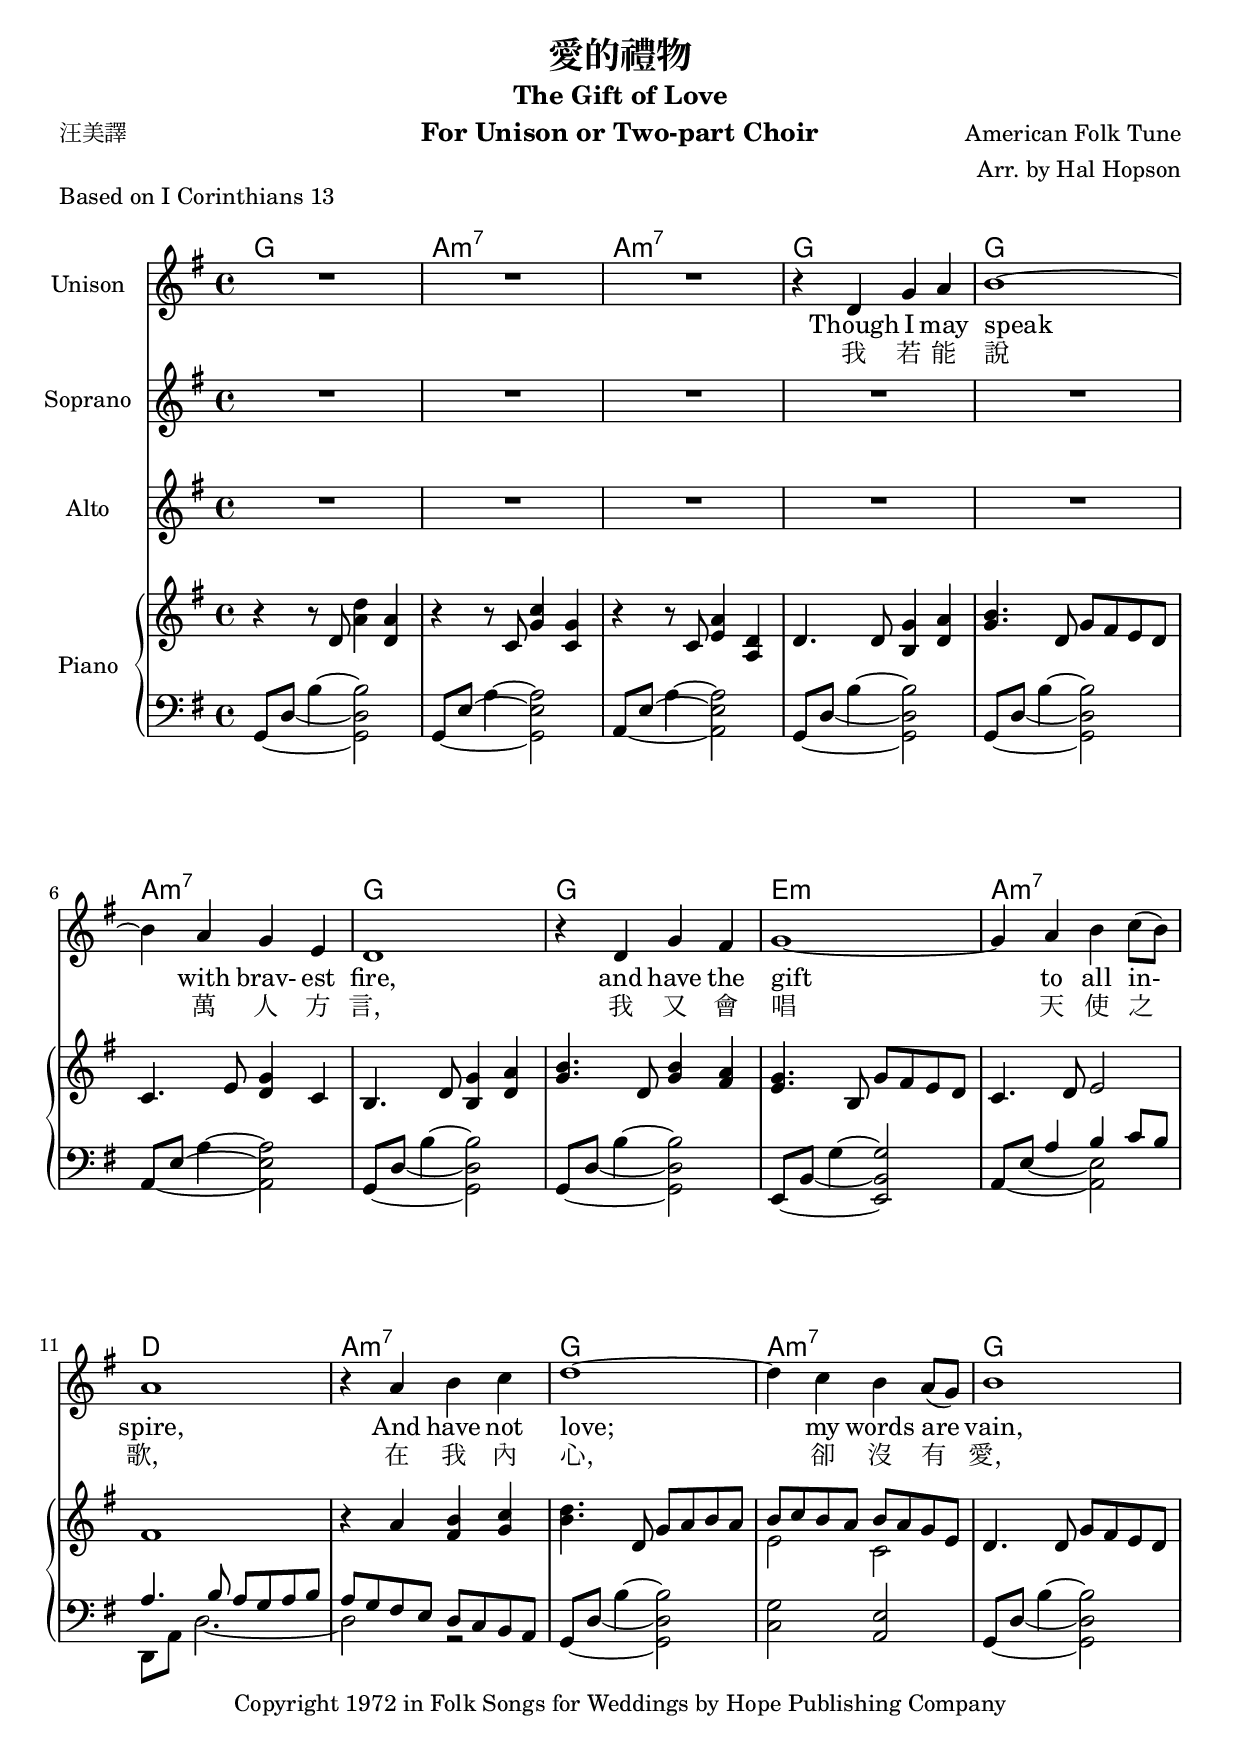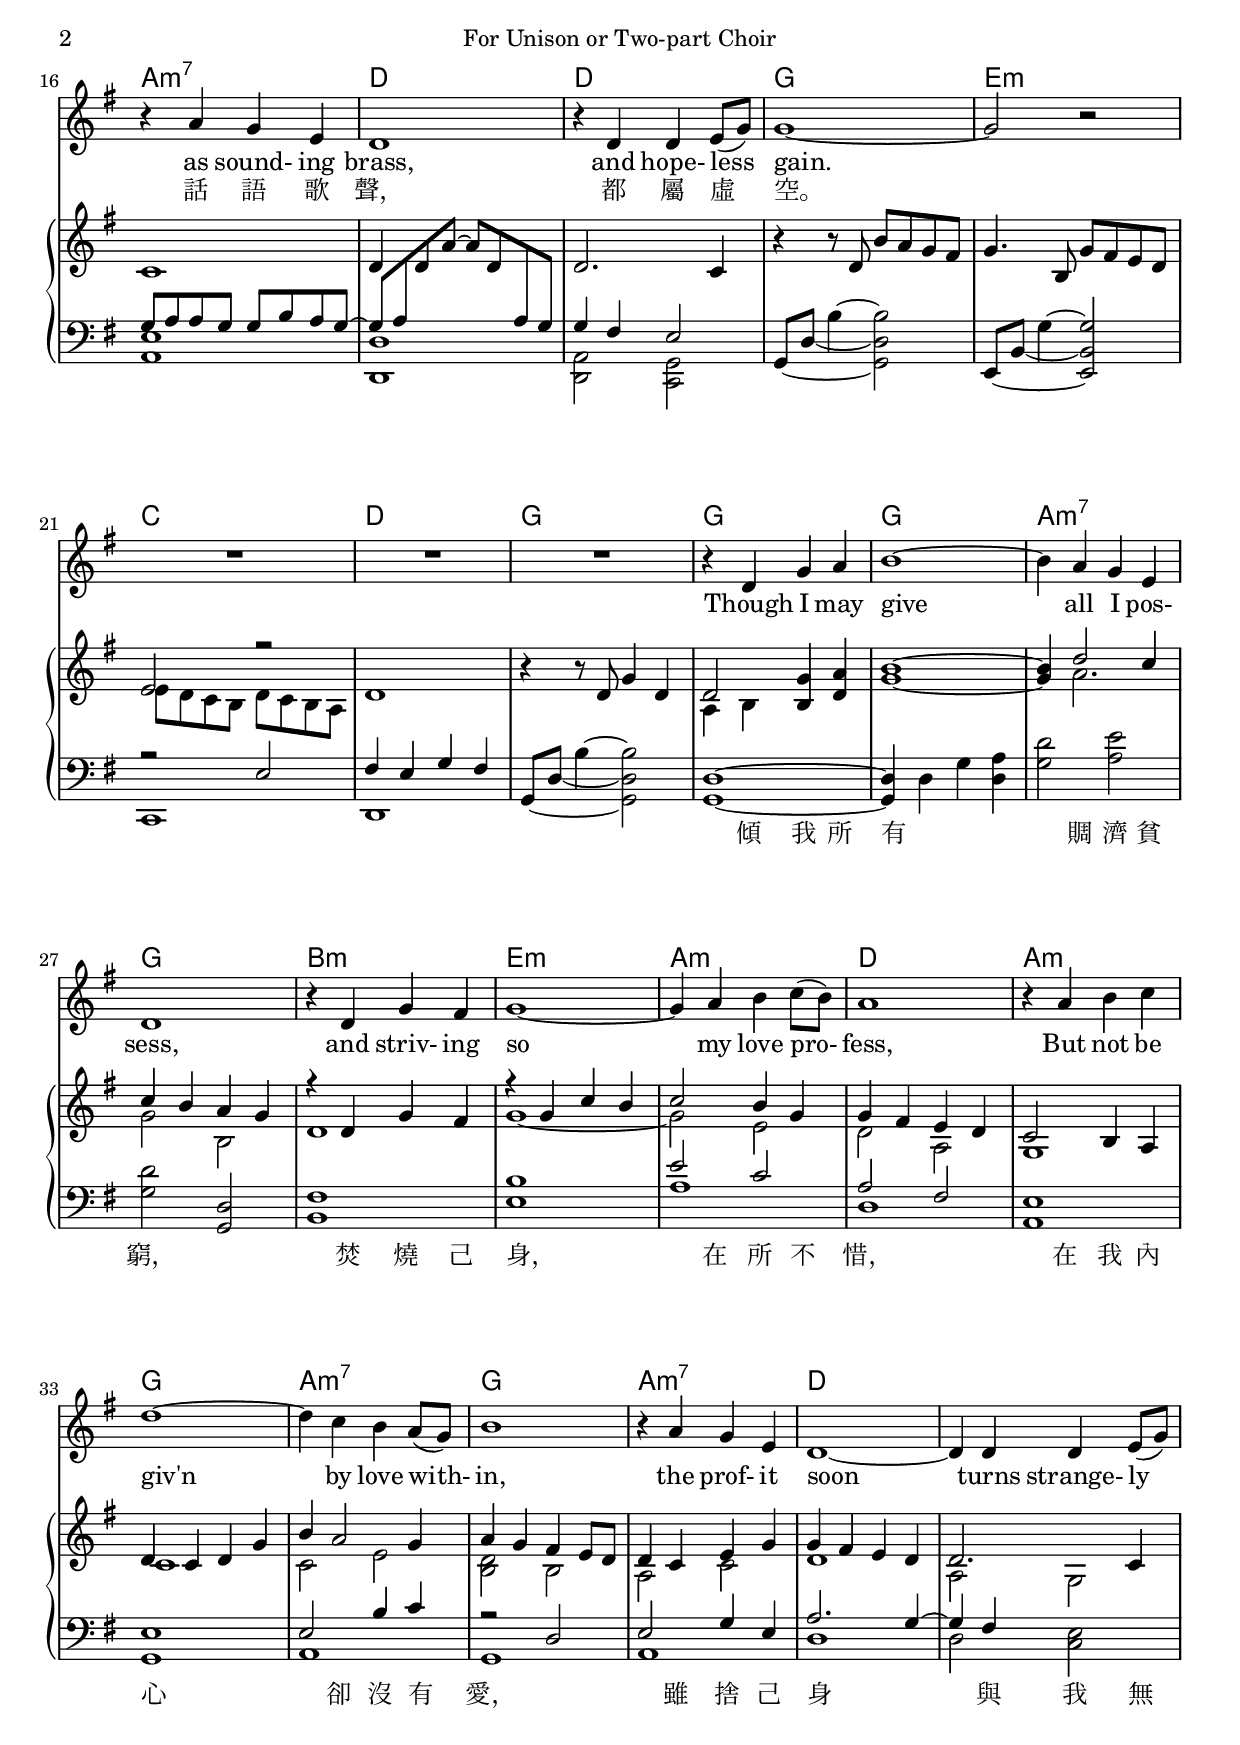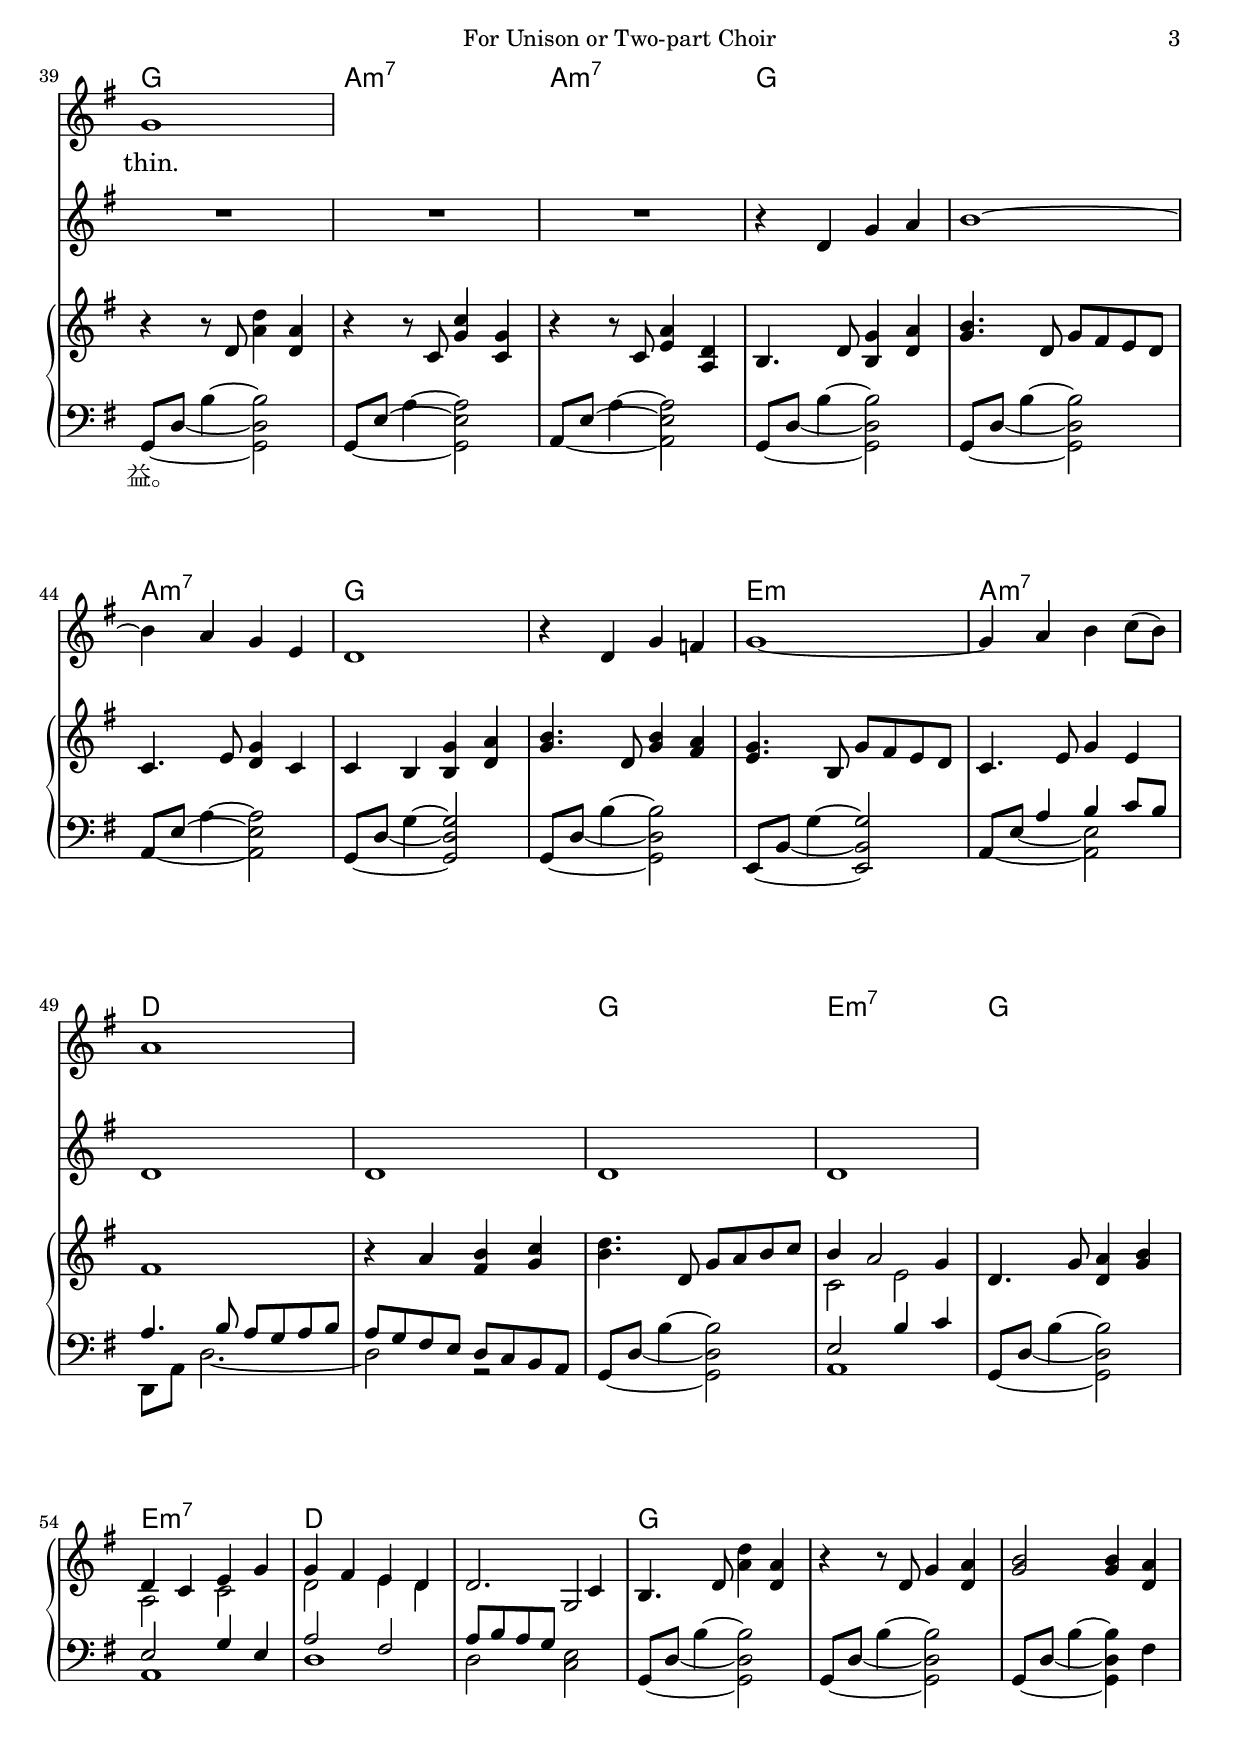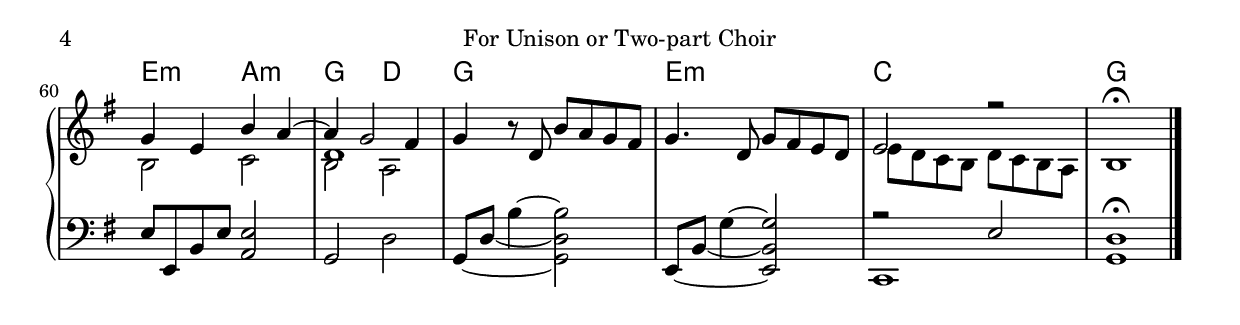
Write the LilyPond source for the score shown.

\version "2.18.2"

\header {
  title = "愛的禮物"
  subtitle = "The Gift of Love"
  instrument = "For Unison or Two-part Choir"
  composer = "American Folk Tune"
  arranger = "Arr. by Hal Hopson"
  poet = "汪美譯"
  piece = "Based on I Corinthians 13"
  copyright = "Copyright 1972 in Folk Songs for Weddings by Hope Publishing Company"
}

global = {
  \key g \major
  \time 4/4
}

unisonVoice = \relative c' {
  \global
  \dynamicUp
  \set noChordSymbol = ""
  
  R1*3

  {
    r4 d g a b1~b4 a g e d1
    r4 d g fis g1~g4 a b c8(b8) a1
    r4 a b c d1~d4 c b a8(g8) b1
    r4 a g e d1 r4 d d e8(g8) g1~g2 r2
  }
  
  R1*3
  
  {
    r4 d g a b1~b4 a g e d1
    r4 d g fis g1~g4 a b c8(b8) a1
    r4 a b c d1~d4 c b a8(g8) b1
    r4 a g e d1~d4 d d e8(g8) g1
  }
}

verseUnisonVoice = \lyricmode {
  <<
    {
      Though I may speak with brav- est fire,
      and have the gift to all in- spire,
      And have not love; my words are vain,
      as sound- ing brass, and hope- less gain.
    }
    \new Lyrics {
      \set associatedVoice = "singleVoice"
      我 若 能 說 萬 人 方 言，
      我 又 會 唱 天 使 之 歌，
      在 我 內 心， 卻 沒 有 愛，
      話 語 歌 聲， 都 屬 虛 空。
    }
  >>
  <<
    {
      Though I may give all I pos- sess,
      and striv- ing so my love pro- fess,
      But not be giv'n by love with- in,
      the prof- it soon turns strange- ly thin.
    }
    \new Lyrics {
      \set associatedVoice = "singleVoice"
      傾 我 所 有 賙 濟 貧 窮，
      焚 燒 己 身， 在 所 不 惜，
      在 我 內 心 卻 沒 有 愛，
      雖 捨 己 身 與 我 無 益。
    }
  >>
}

sopranoVoice = \relative c' {
  \global
  \dynamicUp
  
  R1 * 41
  
  {
    r4 d g a b1~b4 a g e d1
    r4 d g f g1~g4 a b c8(b8) a1
  }
}

verseSopranoVoice = \lyricmode {
}

altoVoice = \relative c' {
  \global
  \dynamicUp
  % Music follows here.
  R1*48
  d1 d d d
}

verseAltoVoice = \lyricmode {
  % Lyrics follow here.
  
}

right = \relative c' {
  \global
  % Music follows here.
  % P1
  r4 r8 d <a' d>4 <d, a'>
  r4 r8 c <g' c>4 <c, g'>
  r4 r8 c <e a>4 <a, d>
  d4. d8 <b g'>4 <d a'>
  <g b>4. d8 g fis e d
  c4. e8 <d g>4 c
  b4. d8 <b g'>4 <d a'>
  <g b>4. d8 <g b>4 <fis a>
  <e g>4. b8 g' fis e d
  c4. d8 e2
  
  % P2
  fis1
  r4 a <fis b> <g c>
  <b d>4. d,8 g a b a
  << {
    b8 c b a b a g e
  } \\ {
    e2 c
  } >>
  d4. d8 g fis e d
  c1
  d4 s s2
  d2. c4
  r4 r8 d b' a g fis
  g4. b,8 g' fis e d
  << {
    e2 r2
  } \\ {
    e8 d c b d c b a
  } >>
  d1
  r4 r8 d g4 d
  << { d2 } \\ { a4 b } >> <b g'>4 <d a'>
  <g b>1~
  q4 << { d'2 c4 } \\ { a2. } >>

  % P3
  << {
    c4 b a g
    r4 d g fis
    r4 g c b
    c2 b4 g
    g4 fis e d
    c2 b4 a
    d4 c d g
    b4 a2 g4
    a4 g fis e8 d
    d4 c e g
    g4 fis e d
    d2. c4
  } \\ {
    g'2 b,
    d1
    g1~
    g2 e
    d2 a
    g1
    c1
    c2 e
    <b d>2 b
    a2 c
    d1
    a2 g
  } >>
  r4 r8 d' <a' d>4 <d, a'>
  r4 r8 c <g' c>4 <c, g'>
  r4 r8 c <e a>4 <a, d>

  % P4
  b4. d8 <b g'>4 <d a'>
  <g b>4. d8 g fis e d
  c4. e8 <d g>4 c
  c4 b <b g'> <d a'>
  <g b>4. d8 <g b>4 <fis a>
  <e g>4. b8 g' fis e d
  c4. e8 g4 e
  fis1
  r4 a <fis b> <g c>
  <b d>4. d,8 g a b c
  << { b4 a2 g4 } \\ { c,2 e } >>
  d4. g8 <d a'>4 <g b>

  % P5
  << {
    d4 c e g
    g4 fis e d
    d2. c4
  } \\ {
    a2 c
    d2 e4 d
    \change Staff = "left" \stemUp a8 b a g \stemNeutral
    \change Staff = "right" g2
  } >>
  b4. d8 <a' d>4 <d, a'>
  r4 r8 d g4 <d a'>
  <g b>2 q4 <d a'>4
  << {
    g4 e b' a~
    a4 g2 fis4
  } \\ {
    b,2 c
    b a
  } \\ {
    s1 d1
  } >>
  g4 r8 d b' a g fis
  g4. d8 g fis e d
  << { e2 r2 } \\ { e8 d c b d c b a } >>
  b1\fermata
}

left-g-major-bar = \relative c {
  \set tieWaitForNote = ##t
  g8~ d'~ b'4~ <g, d' b'>2
}

left = \relative c {
  \global
  % Music follows here.
  \set tieWaitForNote = ##t
  % P1
  \left-g-major-bar
  g8~ e'~ a4~ <g, e' a>2
  a8~ e'~ a4~ <a, e' a>2
  \left-g-major-bar
  \left-g-major-bar
  a8~ e'~ a4~ <a, e' a>2
  \left-g-major-bar
  \left-g-major-bar
  e8~ b'~ g'4~ <e, b' g'>2
  << {
    s4 a'4 b c8 b
  } \\ {
    \set tieWaitForNote = ##t
    \stemUp
    a,8~ e'~ s4
    \stemDown
    <a, e'>2
  } >>
  \stemNeutral

  % P2
  << {
    a'4. b8 a g a b
    a8 g fis e d c b a
  } \\ {
    d,8 a' d2.~
    d2 r2
  } >>
  \left-g-major-bar
  <c g'>2 <a e'>
  \left-g-major-bar
  << {
    g'8 a a g g b a g~
    g8 a \change Staff = "right" d a'~ a d, \change Staff = "left" a g
    g4 fis e2
  } \\ {
    <a, e'>1
    <d, d'>1
    <d a'>2 <c g'>
  } >>
  \left-g-major-bar
  e8~ b'~ g'4~ <e, b' g'>2
  << { r2 e' fis4 e g fis } \\ { c,1 d } >>
  \left-g-major-bar
  <g d'>1~
  q4 d' g <d a'>
  <g d'>2 <a e'>

  % P3
  <g d'>2 <g, d'>
  <b fis'>1
  <e b'>1
  << { e'2 c a fis } \\ { a1 d, } >>
  <a e'>1
  <g e'>1
  << {
    e'2 b'4 c
    r2 d,
    e2 g4 e
    a2. g4~
    g4 fis
  } \\ {
    a,1
    g1
    a1
    d1
    d2
  } >> <c e>2
  \left-g-major-bar
  g8~ e'~ a4~ <g, e' a>2
  a8~ e'~ a4~ <a, e' a>2

  % P4
  \left-g-major-bar
  \left-g-major-bar
  a8~ e'~ a4~ <a, e' a>2
  g8~ d'~ g4~ <g, d' g>2
  \left-g-major-bar
  e8~ b'~ g'4~ <e, b' g'>2
  << {
    s4 a'4 b c8 b
    a4. b8 a g a b
    a8 g fis e d c b a
  } \\ {
    \set tieWaitForNote = ##t
    \stemUp
    a8~ e'~ s4
    \stemDown
    <a, e'>2
    d,8 a' d2.~
    d2 r2
  } >>
  \stemNeutral
  \left-g-major-bar
  << { e2 b'4 c } \\ { a,1 } >>
  \left-g-major-bar

  % P5
  << {
    e'2 g4 e
    a2 fis
  } \\ {
    a,1
    d1
    d2
  } >>
  <c e>2
  \left-g-major-bar
  \left-g-major-bar
  g8~ d'~ b'4~ <g, d' b'>4 fis'
  e8 e, b' e <a, e'>2
  g2 d'
  \left-g-major-bar
  e,8~ b'~ g'4~ <e, b' g'>2
  << { r2 e' } \\ { c,1 } >>
  <g' d'>1\fermata


}

chordNames = {
  \chordmode {
    \global
    \set noChordSymbol = ""
    
    g a:m7 a:m7
    
    {
      g g a:m7 g
      g e:m a:m7 d
      a:m7 g a:m7 g
      a:m7 d d g e:m
    }
    
    c d g
    
    {
      g g a:m7 g
      b:m e:m a:m d
      a:m g a:m7 g
      a:m7 d1*2 g1
    }
    
    a:m7 a:m7
    
    {
      g1*2 a1:m7 g1*2
      e1:m a:m7 d1*2
      g1 e:m7 g
      e:m7 d1*2 g1
    }
    
    s1*2
    
    {
      e2:m a2:m g2 d2
      g1 e:m c g
    }
  }
}

unisonVoicePart = \new Staff \with {
  instrumentName = "Unison"
  midiInstrument = "choir aahs"
} { \unisonVoice }
\addlyrics { \verseUnisonVoice }

sopranoVoicePart = \new Staff \with {
  instrumentName = "Soprano"
  midiInstrument = "choir aahs"
} { \sopranoVoice }
\addlyrics { \verseSopranoVoice }

altoVoicePart = \new Staff \with {
  instrumentName = "Alto"
  midiInstrument = "choir aahs"
} { \altoVoice }
\addlyrics { \verseAltoVoice }

pianoPart = \new PianoStaff \with {
  instrumentName = "Piano"
} <<
  \new Staff = "right" \with {
    midiInstrument = "acoustic grand"
  } { \right \bar "|." }
  \new Staff = "left" \with {
    midiInstrument = "acoustic grand"
  } { \clef bass \left \bar "|." }
>>

\score {
  <<
    \new ChordNames { \chordNames }
    \unisonVoicePart
    \sopranoVoicePart
    \altoVoicePart
    \pianoPart
  >>
  \layout {
    \context {
      \Staff
      \RemoveEmptyStaves
    }
  }
  \midi {
    \tempo 4=100
    \context {
      \ChordNameVoice \remove Note_performer
    }
  }
}
